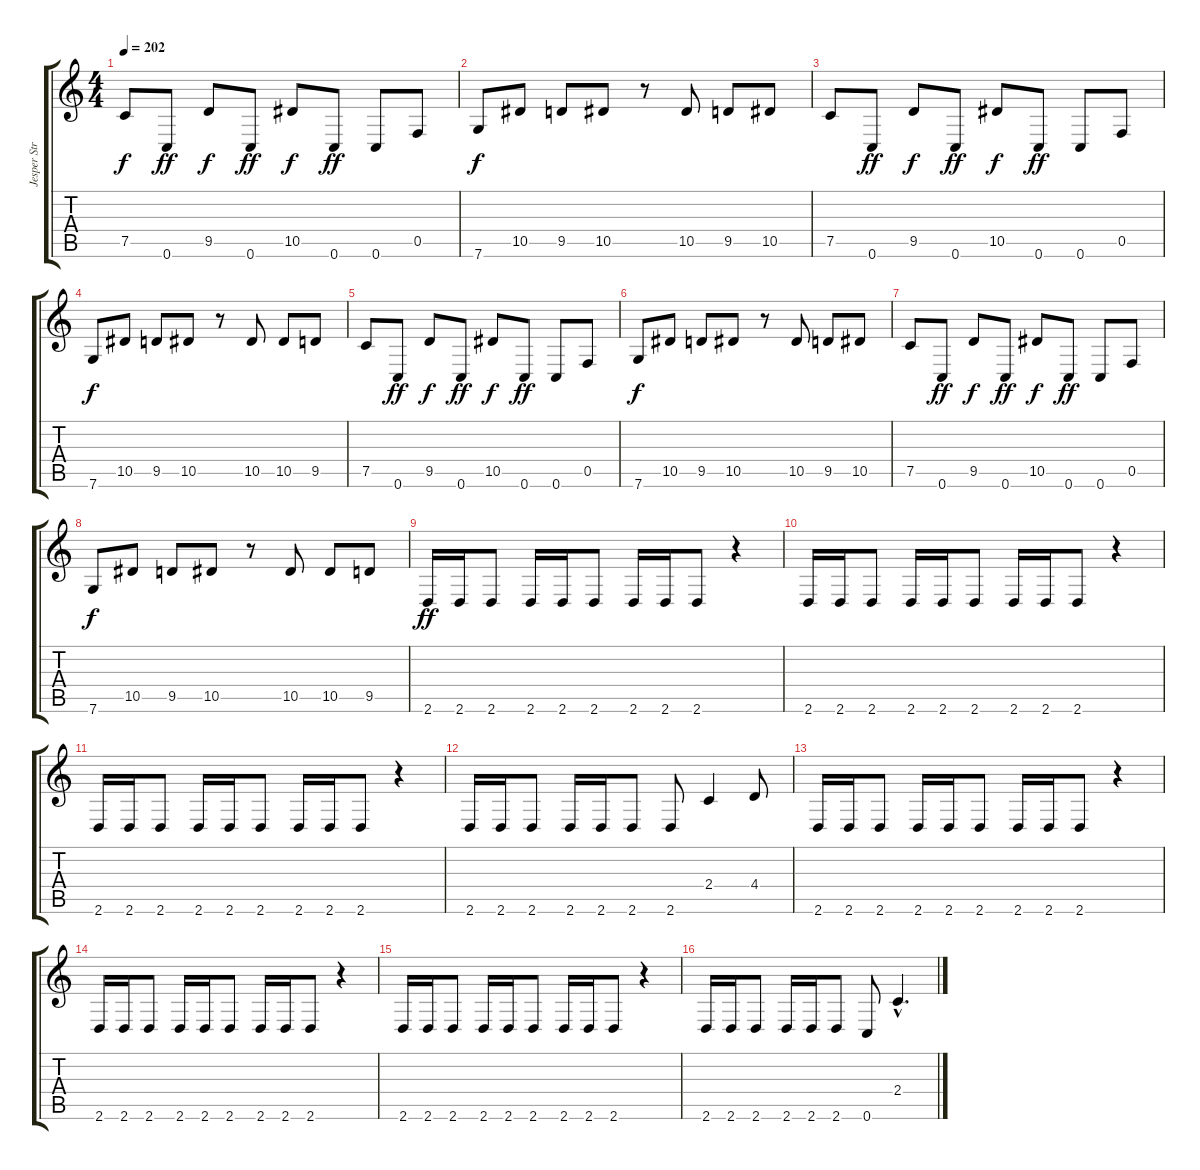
\track ("Jesper Stromblad" "Jesper Str") {instrument distortionguitar}
\staff {score tabs}
\tuning (C4 G3 Eb3 Bb2 F2 C2) {hide}
\ts (4 4)
\tempo 202
\clef g2
\ks c
7.5.8{dy f} 0.6.8{dy ff} 9.5.8{dy f} 0.6.8{dy ff} 10.5.8{dy f} 0.6.8{dy ff} 0.6.8 0.5.8 |
7.6.8{dy f} 10.5.8 9.5.8 10.5.8 r.8 10.5.8 9.5.8 10.5.8 |
7.5.8 0.6.8{dy ff} 9.5.8{dy f} 0.6.8{dy ff} 10.5.8{dy f} 0.6.8{dy ff} 0.6.8 0.5.8 |
7.6.8{dy f} 10.5.8 9.5.8 10.5.8 r.8 10.5.8 10.5.8 9.5.8 |
7.5.8 0.6.8{dy ff} 9.5.8{dy f} 0.6.8{dy ff} 10.5.8{dy f} 0.6.8{dy ff} 0.6.8 0.5.8 |
7.6.8{dy f} 10.5.8 9.5.8 10.5.8 r.8 10.5.8 9.5.8 10.5.8 |
7.5.8 0.6.8{dy ff} 9.5.8{dy f} 0.6.8{dy ff} 10.5.8{dy f} 0.6.8{dy ff} 0.6.8 0.5.8 |
7.6.8{dy f} 10.5.8 9.5.8 10.5.8 r.8 10.5.8 10.5.8 9.5.8 |
2.6.16{dy ff} 2.6.16 2.6.8 2.6.16 2.6.16 2.6.8 2.6.16 2.6.16 2.6.8 r.4 |
2.6.16 2.6.16 2.6.8 2.6.16 2.6.16 2.6.8 2.6.16 2.6.16 2.6.8 r.4 |
2.6.16 2.6.16 2.6.8 2.6.16 2.6.16 2.6.8 2.6.16 2.6.16 2.6.8 r.4 |
2.6.16 2.6.16 2.6.8 2.6.16 2.6.16 2.6.8 2.6.8 2.4.4 4.4.8 |
2.6.16 2.6.16 2.6.8 2.6.16 2.6.16 2.6.8 2.6.16 2.6.16 2.6.8 r.4 |
2.6.16 2.6.16 2.6.8 2.6.16 2.6.16 2.6.8 2.6.16 2.6.16 2.6.8 r.4 |
2.6.16 2.6.16 2.6.8 2.6.16 2.6.16 2.6.8 2.6.16 2.6.16 2.6.8 r.4 |
2.6.16 2.6.16 2.6.8 2.6.16 2.6.16 2.6.8 0.6.8 2.4{hac}.4{d}
